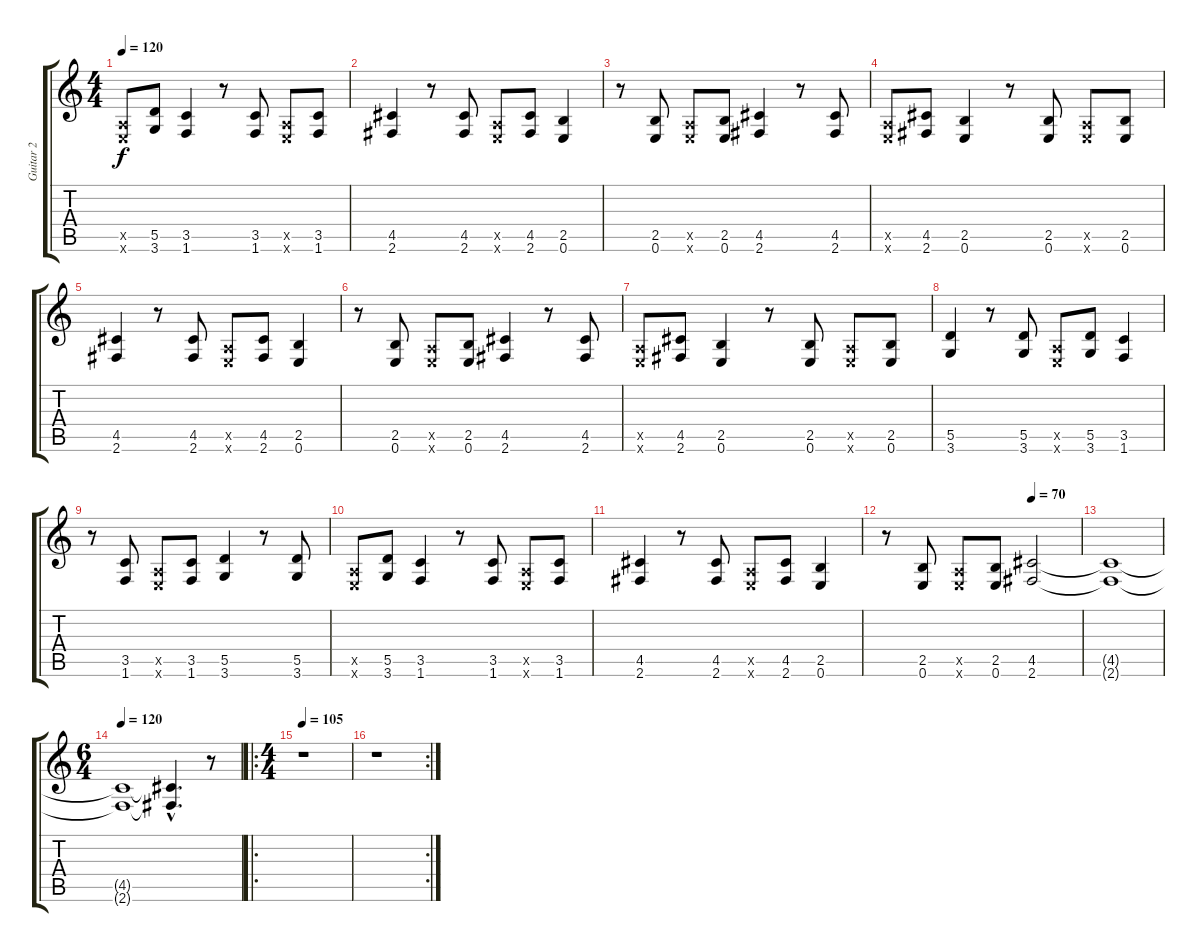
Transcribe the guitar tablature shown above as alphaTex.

\track ("Guitar 2" "Guitar 2") {instrument overdrivenguitar}
\staff {score tabs}
\tuning (E4 B3 G3 D3 A2 E2) {hide}
\ts (4 4)
\tempo 120
\clef g2
\ks c
(0.5{x} 0.6{x}).8{dy f} (5.5 3.6).8 (3.5 1.6).4 r.8 (3.5 1.6).8 (0.5{x} 0.6{x}).8 (3.5 1.6).8 |
(4.5 2.6).4 r.8 (4.5 2.6).8 (0.5{x} 0.6{x}).8 (4.5 2.6).8 (2.5 0.6).4 |
r.8 (2.5 0.6).8 (0.5{x} 0.6{x}).8 (2.5 0.6).8 (4.5 2.6).4 r.8 (4.5 2.6).8 |
(0.5{x} 0.6{x}).8 (4.5 2.6).8 (2.5 0.6).4 r.8 (2.5 0.6).8 (0.5{x} 0.6{x}).8 (2.5 0.6).8 |
(4.5 2.6).4 r.8 (4.5 2.6).8 (0.5{x} 0.6{x}).8 (4.5 2.6).8 (2.5 0.6).4 |
r.8 (2.5 0.6).8 (0.5{x} 0.6{x}).8 (2.5 0.6).8 (4.5 2.6).4 r.8 (4.5 2.6).8 |
(0.5{x} 0.6{x}).8 (4.5 2.6).8 (2.5 0.6).4 r.8 (2.5 0.6).8 (0.5{x} 0.6{x}).8 (2.5 0.6).8 |
(5.5 3.6).4 r.8 (5.5 3.6).8 (0.5{x} 0.6{x}).8 (5.5 3.6).8 (3.5 1.6).4 |
r.8 (3.5 1.6).8 (0.5{x} 0.6{x}).8 (3.5 1.6).8 (5.5 3.6).4 r.8 (5.5 3.6).8 |
(0.5{x} 0.6{x}).8 (5.5 3.6).8 (3.5 1.6).4 r.8 (3.5 1.6).8 (0.5{x} 0.6{x}).8 (3.5 1.6).8 |
(4.5 2.6).4 r.8 (4.5 2.6).8 (0.5{x} 0.6{x}).8 (4.5 2.6).8 (2.5 0.6).4 |
\tempo (70 0.75)
r.8 (2.5 0.6).8 (0.5{x} 0.6{x}).8 (2.5 0.6).8 (4.5 2.6).2 |
(4.5{t} 2.6{t}).1 |
\ts (6 4)
\tempo 120
(4.5{t} 2.6{t}).1 (4.5{hac t} 2.6{hac t}).4{d} r.8 |
\ro
\ts (4 4)
\tempo 105
r.1 |
\rc 2
r.1
